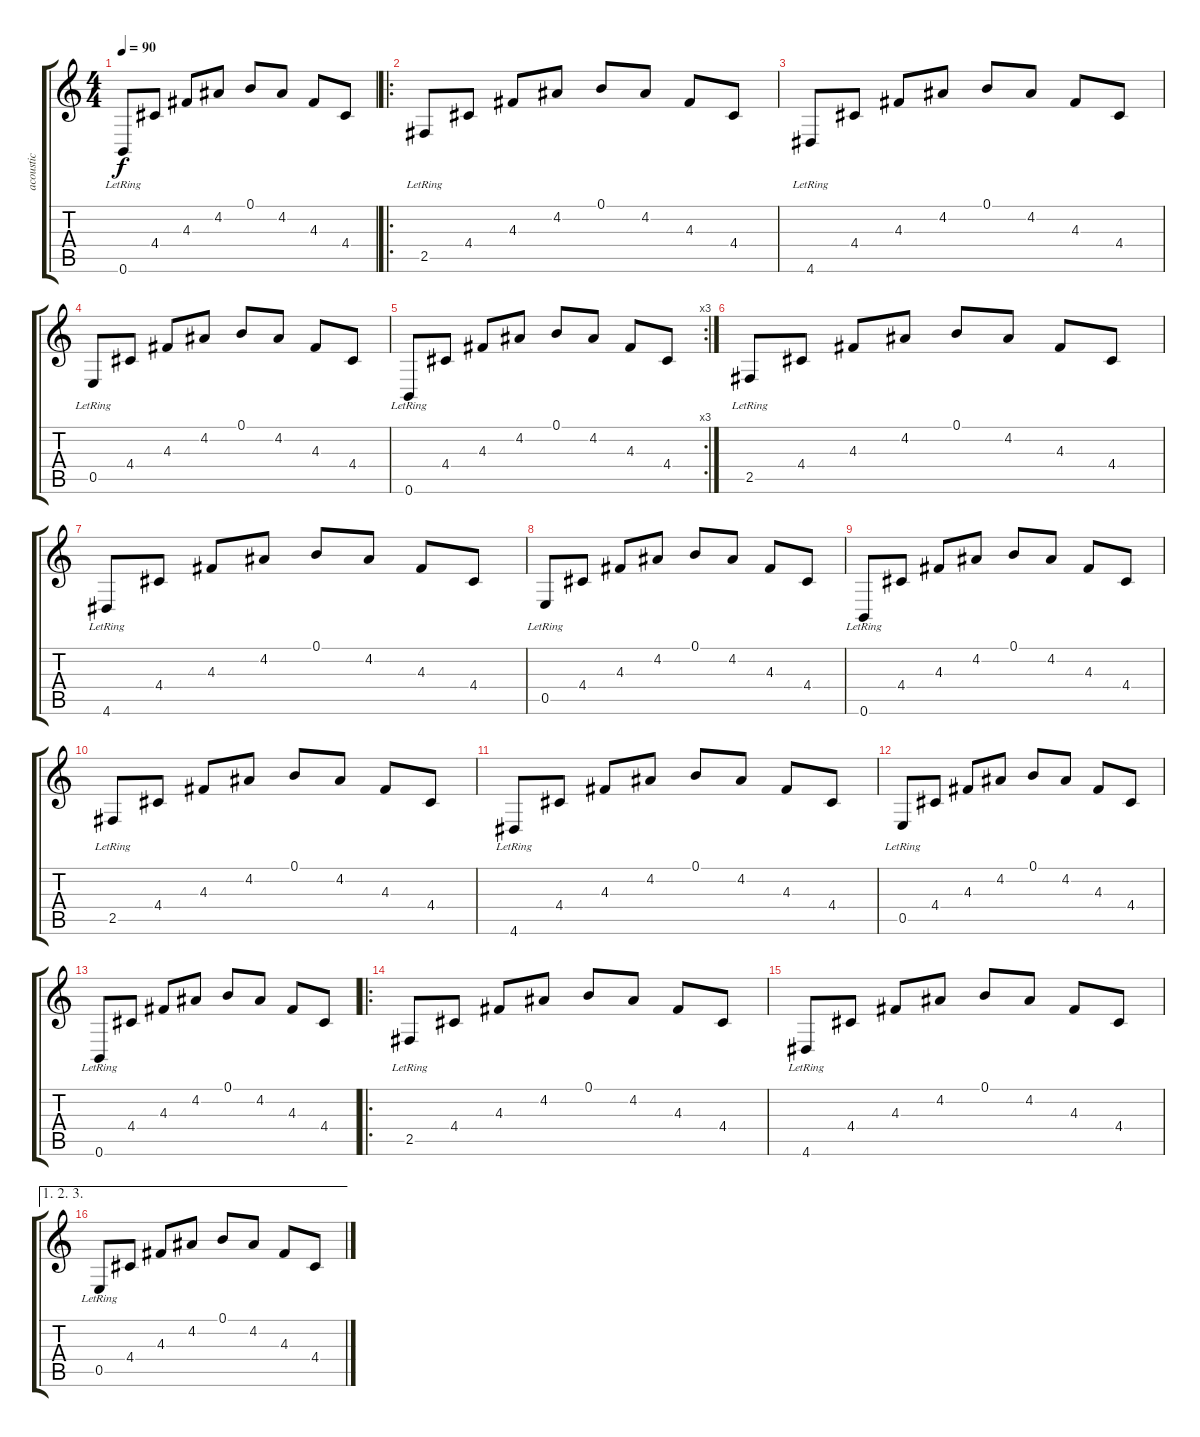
\track ("acoustic" "acoustic") {instrument acousticguitarsteel}
\staff {score tabs}
\tuning (B3 Gb3 D3 A2 E2 B1) {hide}
\ts (4 4)
\tempo 90
\clef g2
\ks c
0.6{lr}.8{dy f} 4.4.8 4.3.8 4.2.8 0.1.8 4.2.8 4.3.8 4.4.8 |
\ro
2.5{lr}.8 4.4.8 4.3.8 4.2.8 0.1.8 4.2.8 4.3.8 4.4.8 |
4.6{lr}.8 4.4.8 4.3.8 4.2.8 0.1.8 4.2.8 4.3.8 4.4.8 |
0.5{lr}.8 4.4.8 4.3.8 4.2.8 0.1.8 4.2.8 4.3.8 4.4.8 |
\rc 3
0.6{lr}.8 4.4.8 4.3.8 4.2.8 0.1.8 4.2.8 4.3.8 4.4.8 |
2.5{lr}.8 4.4.8 4.3.8 4.2.8 0.1.8 4.2.8 4.3.8 4.4.8 |
4.6{lr}.8 4.4.8 4.3.8 4.2.8 0.1.8 4.2.8 4.3.8 4.4.8 |
0.5{lr}.8 4.4.8 4.3.8 4.2.8 0.1.8 4.2.8 4.3.8 4.4.8 |
0.6{lr}.8 4.4.8 4.3.8 4.2.8 0.1.8 4.2.8 4.3.8 4.4.8 |
2.5{lr}.8 4.4.8 4.3.8 4.2.8 0.1.8 4.2.8 4.3.8 4.4.8 |
4.6{lr}.8 4.4.8 4.3.8 4.2.8 0.1.8 4.2.8 4.3.8 4.4.8 |
0.5{lr}.8 4.4.8 4.3.8 4.2.8 0.1.8 4.2.8 4.3.8 4.4.8 |
0.6{lr}.8 4.4.8 4.3.8 4.2.8 0.1.8 4.2.8 4.3.8 4.4.8 |
\ro
2.5{lr}.8 4.4.8 4.3.8 4.2.8 0.1.8 4.2.8 4.3.8 4.4.8 |
4.6{lr}.8 4.4.8 4.3.8 4.2.8 0.1.8 4.2.8 4.3.8 4.4.8 |
\ae (1 2 3)
0.5{lr}.8 4.4.8 4.3.8 4.2.8 0.1.8 4.2.8 4.3.8 4.4.8
